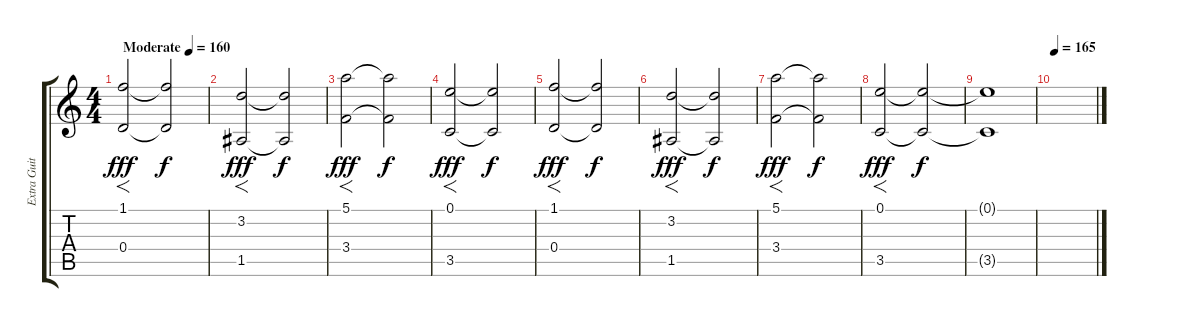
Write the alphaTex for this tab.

\track ("Extra Guitar" "Extra Guit") {instrument electricguitarclean}
\staff {score tabs}
\tuning (E4 B3 G3 D3 A2 E2) {hide}
\ts (4 4)
\tempo (160 "Moderate")
\tempo 140
\tempo (160 "Moderate")
\clef g2
\ks c
(1.1 0.4).2{f dy fff instrument electricguitarclean} (1.1{t} 0.4{t}).2{dy f} |
(3.2 1.5).2{f dy fff} (3.2{t} 1.5{t}).2{dy f} |
(5.1 3.4).2{f dy fff} (5.1{t} 3.4{t}).2{dy f} |
(0.1 3.5).2{f dy fff} (0.1{t} 3.5{t}).2{dy f} |
(1.1 0.4).2{f dy fff} (1.1{t} 0.4{t}).2{dy f} |
(3.2 1.5).2{f dy fff} (3.2{t} 1.5{t}).2{dy f} |
(5.1 3.4).2{f dy fff} (5.1{t} 3.4{t}).2{dy f} |
(0.1 3.5).2{f dy fff} (0.1{t} 3.5{t}).2{dy f} |
(0.1{t} 3.5{t}).1 |
\tempo 165
